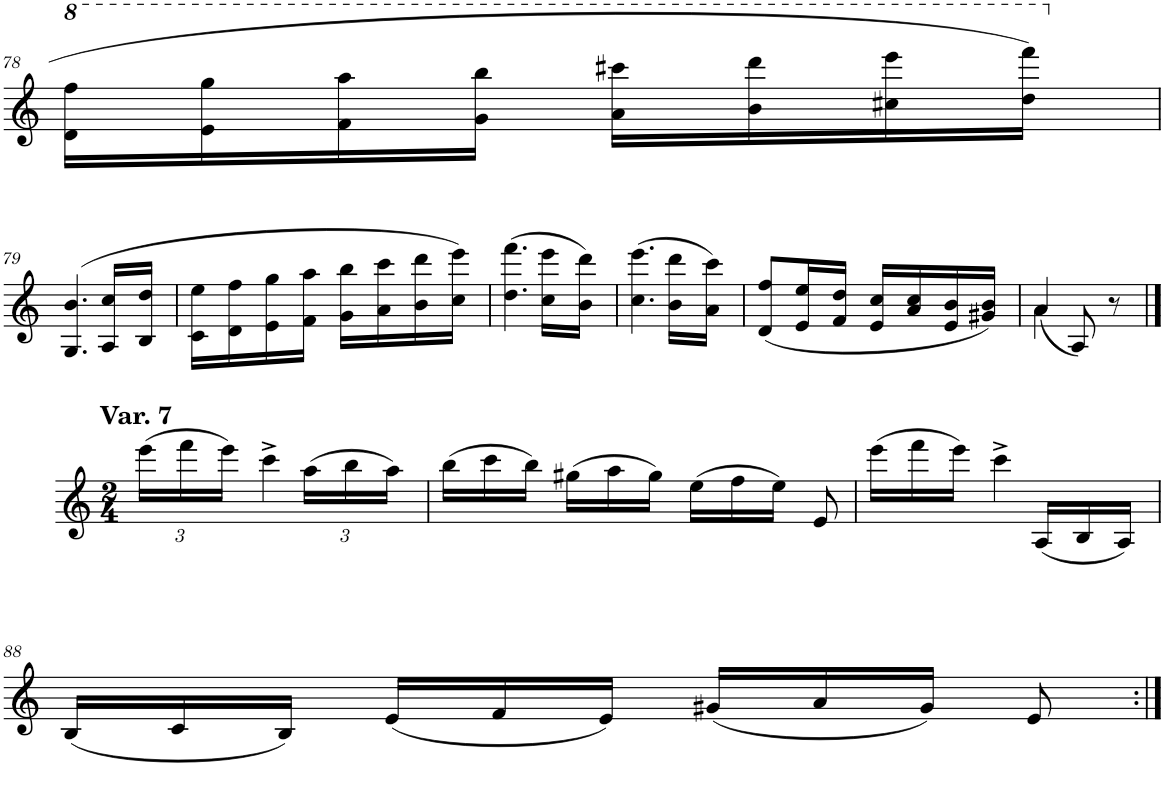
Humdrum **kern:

**kern
*part1
*staff1
*I"Violin
*I'Vln.
!!LO:PB:g=z
*clefG2
*k[]
*M2/4
*8va
=78
16dd\ 16fff\LL
16ee\ 16ggg\
16ff\ 16aaa\
16gg\ 16bbb\JJ
16aa\ 16cccc#X\LL
16bb\ 16dddd\
16ccc#X\ 16eeee\
16ddd\ 16ffff\JJ
!!LO:LB:g=z
=79
*X8va
(4.G/ 4.b/
16A/ 16cc/LL
16B/ 16dd/JJ
=80
16c\ 16ee\LL
16d\ 16ff\
16e\ 16gg\
16f\ 16aa\JJ
16g\ 16bb\LL
16a\ 16ccc\
16b\ 16ddd\
16cc\ 16eee\JJ)
=81
(4.dd\ 4.fff\
16cc\ 16eee\LL
16b\ 16ddd\JJ)
=82
(4.cc\ 4.eee\
16b\ 16ddd\LL
16a\ 16ccc\JJ)
=83
(8d/ 8ff/L
16e/ 16ee/L
16f/ 16dd/JJ
16e/ 16cc/LL
16a/ 16cc/
16e/ 16b/
16g#X/ 16b/JJ)
=84
*^
(<4a/	4a\
8A/)	4ryy
8r	.
*v	*v
!!LO:LB:g=z
==85
*M2/4
*Xbrackettup
!LO:TX:a:B:t=Var. 7
(24eee\LL
24fff\
24eee\JJ)
4ccc^\
(24aa\LL
24bb\
24aa\JJ)
=86
*Xtuplet
(24bb\LL
24ccc\
24bb\JJ)
(24gg#X\LL
24aa\
24gg#\JJ)
(24ee\LL
24ff\
24ee\JJ)
8e/
=87
(24eee\LL
24fff\
24eee\JJ)
4ccc^\
(24A/LL
24B/
24A/JJ)
!!LO:LB:g=z
=88
(24B/LL
24c/
24B/JJ)
(24e/LL
24f/
24e/JJ)
(24g#X/LL
24a/
24g#/JJ)
8e/
=:|!
*-
